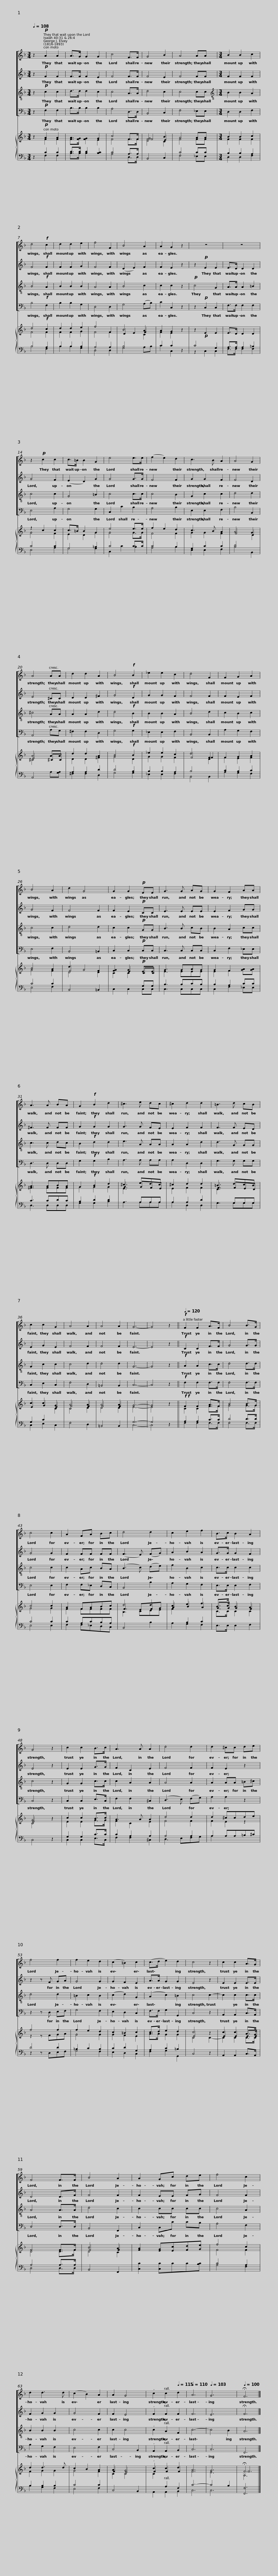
X:1
%%score [ 1 2 3 4 ] { ( 5 6 ) | ( 7 8 ) }
L:1/8
Q:1/4=108
M:3/4
I:linebreak $
K:F
V:1 treble
V:2 treble
V:3 treble-8
V:4 bass
V:5 treble
V:6 treble
V:7 bass
V:8 bass
V:1
 z2!p! A2 A2 | A>G G2 G2 | c4 F>F | G4 B2 | A4 AA |$ %5
[M:3/4] B2 B2 c2 | d4!f! c2 | d2 d2 e2 | f4 F2 | B4 A2 | %10
 A2 G2 z2 |$ z6 | z6 | z2!p! c2 c2 | c>=B B2 G2 | %15
 e4 e>e | (f2 e2) d2 |$ c3 B A2 | A4 G2 | A4 AA | %20
 d2 d2 A2 | B4!f! B2 | _e2 e2 c2 |$ d4 F2 | F2 G2 A2 | %25
 B4 A2 | d2 G4 | G2 G2!p! EE | G3 G AG |$ G2 F2 AA | %30
 A3 A BA | G2!f! B2 d2 | ^c3 e dc | ^c2 d2 d2 |$ =B3 d cB | %35
 c2 c2 G2 | A4 A2 | A4 A2 | G6- | G4 z2 ||$ %40
[Q:1/4=120]!f![Q:1/4=120][Q:1/4=120][Q:1/4=120][Q:1/4=120] F2 F2 A>F | B4 B>G | c4 c2 | A2 FA Bc | d4 d2 | %45
 c2 e2 f2 |$ B>c B2 A2 | G4 z2 | c2 c2 B>c | A3 A A2 | %50
 d4 d2 | d2 ^cc de |$ f4 f2 | f2 e2 d2 | (c2 =B2) c2 | %55
 (c>d e2) d2 | c4 z2 | c2 c2 A>G |$ F4 F>F | B4 A2 | %60
 A2 Gc de | f4 c2 | d2 d3 d |$ (c2 B2) A2 | A2 G4 | %65
 c2[Q:1/4=118] c2[Q:1/4=115] d2 |[Q:1/4=110] A6 |[Q:1/4=103] G6 |[Q:1/4=100] !fermata!F6 |] %69
V:2
 z2!p! F2 F2 | F>F F2 E2 | F4 F>F | F4 E2 | F4 FF |$ %5
[M:3/4] F2 F2 F2 | F4!f! F2 | F2 F2 G2 | F4 F2 | (D2 E2) F2 | %10
 F2 E2 z2 |$ z2!p! E2 E2 | E>D D2 D2 | G4 F2 | (E2 D2) G2 | %15
 G4 G>G | F4 F2 |$ G2 G2 F2 | F4 D2 | E4 ^CC | %20
 D2 D2 ^F2 | G4!f! D2 | G2 G2 F2 |$ F4 F2 | F2 E2 F2 | %25
 G4 F2 | F4 F2 | F2 E2!p! CC | E3 E EE |$ E2 F2 GG | %30
 ^F3 F FF | G2!f! G2 G2 | G3 G FE | E2 F2 F2 |$ F3 F ED | %35
 E2 G2 E2 | F4 F2 | F4 F2 | E6- | E4 z2 ||$ %40
!f! C2 C2 F>F | G4 G>G | G4 G2 | F2 FF FF | (F3 E) (FG) | %45
 A2 B2 A2 |$ G>G G2 F2 | E4 z2 | E2 E2 G>G | F2 C2 E2 | %50
 F4 F2 | F2 E2 z2 |$ z2 z F GA | G4 G2 | G2 F2 E2 | %55
 A>A G2 G2 | E4 z2 | E2 E2 E>E |$ D4 D>F | F4 F2 | %60
 F2 EE FG | F4 F2 | F2 G2 G2 |$ G4 F2 | F2 E4 | %65
 F2 F2 F2 | F6 | E6 | !fermata!F6 |] %69
V:3
 z2!p! c2 c2 | d>d d2 c2 | c4 A>A | d4 c2 | c4 cc |$ %5
[M:3/4][K:treble-8] B2 B2 A2 | B4!f! A2 | B2 B2 B2 | A4 A2 | B4 c2 | %10
 c2 c2 z2 |$!p! c4 G2 | A>A A2 =B2 | c4 c2 | G4 =B2 | %15
 c4 c>c | c4 B2 |$ G2 c2 c2 | d4 d2 | ^c4 AA | %20
 A2 A2 d2 | d4!f! B2 | B2 B2 A2 |$ B4 d2 | c2 B2 c2 | %25
 c4 c2 | d4 d2 | c2 c2!p! GG | B3 B cB |$ B2 A2 cc | %30
 c3 c dc | B2!f! d2 d2 | e3 A AA | A2 A2 d2 |$ d3 G GG | %35
 G2 c2 c2 | c4 d2 | d4 d2 | G6- | G4 z2 ||$ %40
!f! A2 A2 c>c | d4 d>d | c4 c2 | c2 Ac BA | (B3 c) (de) | %45
 f2 B2 c2 |$ c>c c2 c2 | c4 z2 | G2 G2 c>c | c2 A2 A2 | %50
 A4 A2 | A2 AA =B^c |$ d4 d2 | =B2 c2 B2 | (c2 d2) G2 | %55
 (A2 c2) =B2 | c4 c2- | c2 c2 c>c |$ A4 A>A | d4 c2 | %60
 c2 cc cc | c4 A2 | B2 B2 B2 |$ c4 c2 | c2 c4 | %65
 c2 A2 F2 | c6- | c4 B2 | A6 |] %69
V:4
 z2!p! F,2 F,2 | B,>B, B,2 B,2 | A,4 D,>D, | B,,4 C,2 | F,4 _E,E, |$ %5
[M:3/4] D,2 D,2 F,2 | B,4!f! F,2 | B,2 B,2 G,2 | D,4 D,2 | G,4 (A,B,) | %10
 C2 C,2 z2 |$ z2!p! C,2 C,2 | F,>F, F,2 F,2 | E,4 A,2 | G,4 G,2 | %15
 C,2 C2 B,2 | A,4 B,2 |$ E,2 E,2 F,2 | B,4 B,,2 | A,,4 A,G, | %20
 ^F,2 F,2 D,2 | G,4!f! G,2 | _E,2 E,2 F,2 |$ B,,4 B,,2 | A,2 G,2 F,2 | %25
 E,4 F,2 | B,,4 =B,,2 | C,2 C,2!p! C,C, | C,3 C, C,C, |$ C,2 F,2 _E,E, | %30
 D,3 D, D,D, | G,2!f! G,2 B,2 | A,3 A, A,A, | A,2 D,2 D,2 |$ G,3 G, G,G, | %35
 C,2 E,2 C,2 | F,4 D,2 | =B,,4 B,,2 | C,6- | C,4 z2 ||$ %40
!f! F,2 F,2 F,>F, | F,4 F,>F, | E,4 E,2 | F,2 F,_E, D,C, | B,,4 B,2 | %45
 A,2 G,2 F,2 |$ E,>E, E,2 F,2 | C,4 z2 | C,2 C,2 E,>C, | F,2 F,2 ^C,2 | %50
 (D,3 E,) (F,G,) | A,2 A,2 z2 |$ z2 z D, E,F, | G,4 F,2 | E,2 D,2 C,2 | %55
 F,>F, G,2 G,,2 | C,4 z2 | A,,2 A,,2 C,>A,, |$ D,4 D,>D, | B,,4 F,,2 | %60
 C,2 C,C CB, | A,4 F,2 | B,2 G,2 F,2 |$ E,4 F,2 | C,4 B,,2 | %65
 A,,2 A,,2 B,,2 | C,6 | C,6 | F,,6 |] %69
V:5
 z2!p! A2 A2 | x4 G2 | c4 F>F | [FG]4 B2 | A4 AA |$ %5
[M:3/4] B2 B2 c2 | d4!f! c2 | d2 d2 e2 | f4 F2 | B4 A2 | %10
 A2 G2 z2 |$ x6 | x6 | z2 c2 c2 | c>=B B2 G2 | %15
 e4 e>e | f2 e2 d2 |$ c3 B A2 | A4 G2 | A4 AA | %20
 d2 d2 A2 | B4!f! B2 | _e2 e2 c2 |$ d4 F2 | F2 G2 A2 | %25
 B4 A2 | d2 G4 | x2 G2!p! EE | G3 GAG |$ G2 F2 x2 | %30
 A3 ABA | G2!f! B2 d2 | ^c3 edc | ^c2 d2 d2 |$ =B3 dcB | %35
 c2 c2 G2 | A4 A2 | A4 A2 | G6- | G4 z2 ||$ %40
!f!!f! F2 F2 A>F | B4 B>G | c4 c2 | A2 FABc | d4 d2 | %45
 c2 e2 f2 |$ B>c B2 A2 | G4 z2 | c2 c2 B>c | A3 A A2 | %50
 d4 d2 | d2 ^ccde |$ f4 f2 | f2 e2 d2 | c2 =B2 c2 | %55
 c>d e2 d2 | c4 x2 | c2 c2 A>G |$ F4 F>F | B4 A2 | %60
 [FA]2 [EG][Ec][Fd][Ge] | f4 c2 | d2 d3 d |$ c2 B2 A2 | A2 G4 | %65
 c2 c2 d2 | A6 | G6 | !fermata!F6 |] %69
V:6
 z2 F2 F2 | [FA]>[FG] [FG]2 E2 | F4 F>F | F4 E2 | F4 FF |$ %5
[M:3/4] F2 F2 F2 | F4 F2 | F2 F2 G2 | F4 F2 | D2 E2 F2 | %10
 F2 E2 z2 |$ z2!p! E2 E2 | E>D D2 D2 | G4 F2 | E2 D2 G2 | %15
 G4 G>G | F4 F2 |$ G2 G2 F2 | F4 D2 | E4 ^CC | %20
 D2 D2 ^F2 | G4 D2 | G2 G2 F2 |$ F4 F2 | F2 E2 F2 | %25
 G4 F2 | F4 F2 | [FG]2 E2 CC | E3 EEE |$ E2 F2 [GA][GA] | %30
 ^F3 FFF | G2 G2 G2 | G3 GFE | E2 F2 F2 |$ F3 FED | %35
 E2 G2 E2 | F4 F2 | F4 F2 | E6- | E4 z2 ||$ %40
 C2 C2 F>F | G4 G>G | G4 G2 | F2 FFFF | F3 EFG | %45
 A2 B2 A2 |$ G>G G2 F2 | E4 z2 | E2 E2 G>G | F2 C2 E2 | %50
 F4 F2 | F2 E2 z2 |$ z2 z FGA | G4 G2 | G2 F2 E2 | %55
 A>A G2 G2 | E4 z2 | E2 E2 E>E |$ D4 D>F | F4 F2 | %60
 x6 | F4 F2 | F2 G2 G2 |$ G4 F2 | F2 E4 | %65
 F2 F2 F2 | F6 | E6 | F6 |] %69
V:7
 z2 C2 C2 | D>D D2 [B,C]2 | C4 A,>A, |[I:staff -1] D4 C2 |[I:staff +1] C4 CC |$ %5
[M:3/4] B,2 B,2 A,2 | B,4 A,2 | B,2 B,2 B,2 | A,4 A,2 | B,4[I:staff -1] C2 | %10
[I:staff +1] C2 C2 z2 |$ C4 G,2 | A,>A, A,2 =B,2 | C4 C2 | G,4 =B,2 | %15
 C4 C>C | C4 B,2 |$ G,2 C2 C2 | D4[I:staff -1] D2 | ^C4[I:staff +1] x2 | %20
 A,2 A,2 D2 | D4 B,2 | B,2 B,2 A,2 |$ B,4[I:staff -1] D2 |[I:staff +1] C2 B,2 C2 | %25
 C4 C2 |[I:staff -1] D4 D2 | C2 C2[I:staff +1] G,G, | B,3 B,CB, |$ B,2 A,2 CC | %30
 C3 CDC | B,2 D2 D2 |[I:staff -1] E3[I:staff +1] A,A,A, | A,2 A,2 D2 |$[I:staff -1] D3[I:staff +1] G,G,G, | %35
 G,2 C2[I:staff -1] C2 | C4 D2 | D4 D2 |[I:staff +1] G,6- | G,4 z2 ||$ %40
 A,2 A,2 C>C | D4 D>D | C4 C2 | C2 A,CB,A, |[I:staff -1] B,3 CDE | %45
 F2[I:staff +1] B,2 C2 |$[I:staff -1] C>C C2 C2 | C4[I:staff +1] z2 | G,2 G,2 C>C | C2 A,2 A,2 | %50
 A,4 A,2 | A,2 A,A,=B,^C |$ D4 D2 | =B,2 C2 B,2 | C2 D2 G,2 | %55
 A,2 C2 =B,2 |[I:staff -1] C4 C2- | C2 C2 C>C |$[I:staff +1] A,4 A,>A, |[I:staff -1] D4 C2 | %60
[I:staff +1] [C,C]2 [C,C]CC[B,C] | C4 A,2 | B,2 B,2 B,2 |$ C4 C2 |[I:staff -1] C2 C4 | %65
 C2[I:staff +1] A,2 F,2 | C6- | C4 B,2 |[I:staff -1] A,6 |] %69
V:8
 z2 F,2 F,2 | B,>B, B,2 x2 | A,4 D,>D, | B,,4 C,2 | F,4 _E,E, |$ %5
[M:3/4] D,2 D,2 F,2 | B,4 F,2 | B,2 B,2 G,2 | D,4 D,2 | G,4 A,B, | %10
 C2 C,2 z2 |$ z2 C,2 C,2 | F,>F, F,2 F,2 | E,4 A,2 | G,4 G,2 | %15
 C,2 C2 B,2 | A,4 B,2 |$ E,2 E,2 F,2 | B,4 B,,2 | A,,4 A,[G,A,] | %20
 ^F,2 F,2 D,2 | G,4 G,2 | _E,2 E,2 F,2 |$ B,,4 B,,2 | A,2 G,2 F,2 | %25
 E,4 F,2 | B,,4 =B,,2 | C,2 C,2 C,C, | C,3 C,C,C, |$ C,2 F,2 _E,E, | %30
 D,3 D,D,D, | G,2 G,2 B,2 | A,3 A,A,A, | A,2 D,2 D,2 |$ G,3 G,G,G, | %35
 C,2 E,2 C,2 | F,4 D,2 | =B,,4 B,,2 | C,6- | C,4 z2 ||$ %40
 F,2 F,2 F,>F, | F,4 F,>F, | E,4 E,2 | F,2 F,_E,D,C, | B,,4 B,2 | %45
 A,2 G,2 F,2 |$ E,>E, E,2 F,2 | C,4 z2 | C,2 C,2 E,>C, | F,2 F,2 ^C,2 | %50
 D,3 E,F,G, | A,2 x4 |$ z2 z D,E,F, | G,4 F,2 | E,2 D,2 C,2 | %55
 F,2 G,2 G,,2 | C,4 z2 | A,,2 A,,2 C,>A,, |$ D,4 D,>D, | B,,4 F,,2 | %60
 x6 | A,4 F,2 | B,2 G,2 F,2 |$ E,4 F,2 | C,4 B,,2 | %65
 A,,2 A,,2 B,,2 | C,6 | C,6 | [F,,F,]6 |] %69
